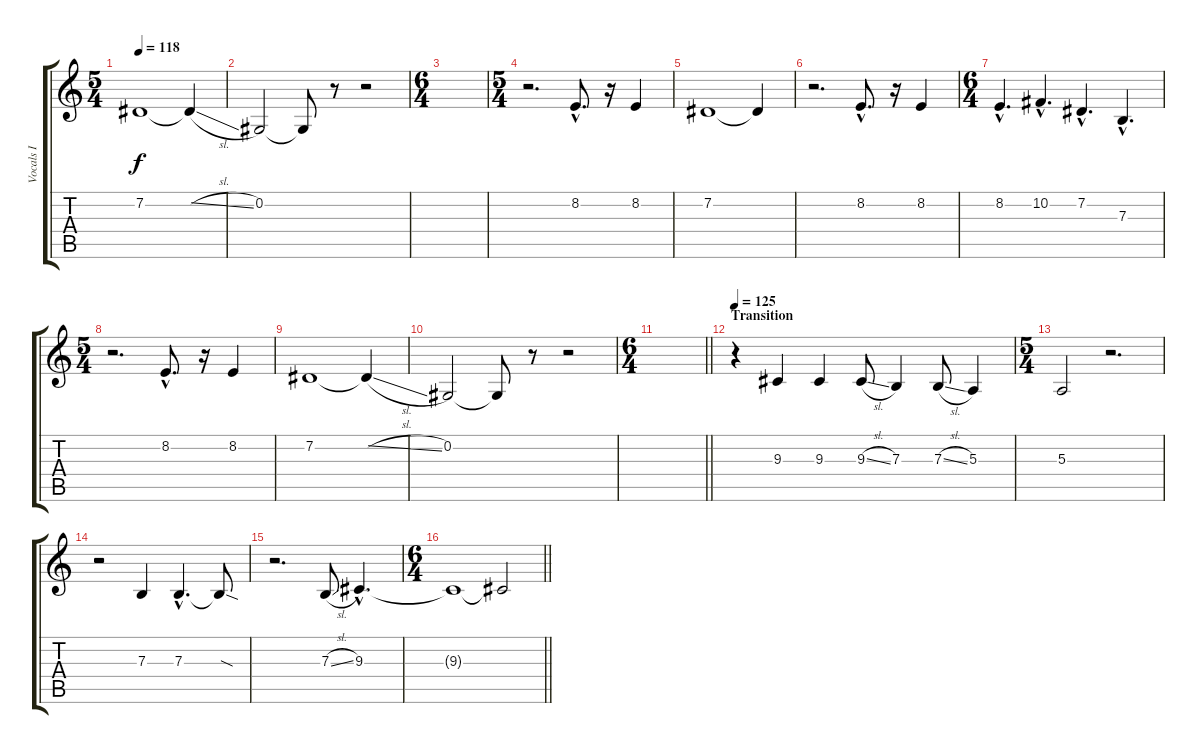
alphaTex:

\track ("Vocals I" "Vocals I") {instrument clarinet}
\staff {score tabs}
\tuning (Db4 Ab3 E3 B2 Gb2 Db2) {hide}
\ts (5 4)
\tempo 118
\clef g2
\ks c
7.2.1{dy f} 7.2{sl t}.4 |
0.2.2 0.2{t}.8 r.8 r.2 |
\ts (6 4)
|
\ts (5 4)
r.2{d} 8.2{hac}.8{d} r.16 8.2.4 |
7.2.1 7.2{t}.4 |
r.2{d} 8.2{hac}.8{d} r.16 8.2.4 |
\ts (6 4)
8.2{hac}.4{d} 10.2{hac}.4{d} 7.2{hac}.4{d} 7.3{hac}.4{d} |
\ts (5 4)
r.2{d} 8.2{hac}.8{d} r.16 8.2.4 |
7.2.1 7.2{sl t}.4 |
0.2.2 0.2{t}.8 r.8 r.2 |
\ts (6 4)
\barLineRight lightlight
|
\section ("" "Transition")
\tempo 125
r.4 9.3.4 9.3.4 9.3{sl}.8 7.3.4 7.3{sl}.8 5.3.4 |
\ts (5 4)
5.3.2 r.2{d} |
r.2 7.3.4 7.3{hac}.4{d} 7.3{sod t}.8 |
r.2{d} 7.3{sl}.8 9.3{hac}.4{d} |
\ts (6 4)
\barLineRight lightlight
9.3{t}.1 9.3{t}.2
